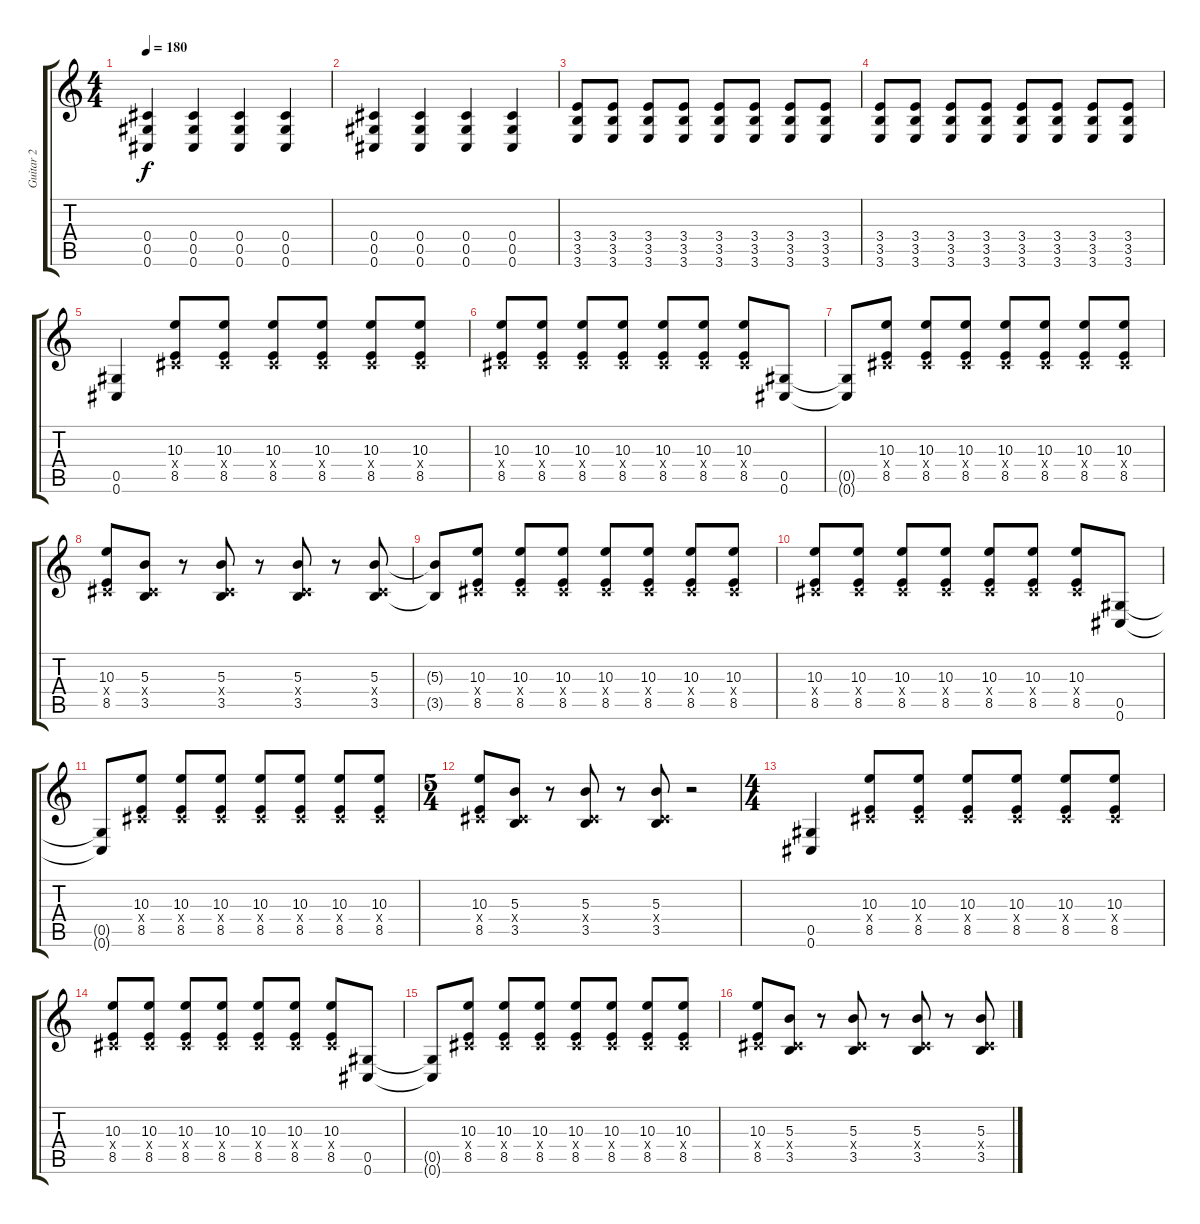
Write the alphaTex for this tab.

\track ("Guitar 2" "Guitar 2") {instrument distortionguitar}
\staff {score tabs}
\tuning (Eb4 Bb3 Gb3 Db3 Ab2 Db2) {hide}
\ts (4 4)
\tempo 180
\clef g2
\ks c
(0.4 0.5 0.6).4{dy f} (0.4 0.5 0.6).4 (0.4 0.5 0.6).4 (0.4 0.5 0.6).4 |
(0.4 0.5 0.6).4 (0.4 0.5 0.6).4 (0.4 0.5 0.6).4 (0.4 0.5 0.6).4 |
(3.4 3.5 3.6).8 (3.4 3.5 3.6).8 (3.4 3.5 3.6).8 (3.4 3.5 3.6).8 (3.4 3.5 3.6).8 (3.4 3.5 3.6).8 (3.4 3.5 3.6).8 (3.4 3.5 3.6).8 |
(3.4 3.5 3.6).8 (3.4 3.5 3.6).8 (3.4 3.5 3.6).8 (3.4 3.5 3.6).8 (3.4 3.5 3.6).8 (3.4 3.5 3.6).8 (3.4 3.5 3.6).8 (3.4 3.5 3.6).8 |
(0.5 0.6).4 (10.3 0.4{x} 8.5).8 (10.3 0.4{x} 8.5).8 (10.3 0.4{x} 8.5).8 (10.3 0.4{x} 8.5).8 (10.3 0.4{x} 8.5).8 (10.3 0.4{x} 8.5).8 |
(10.3 0.4{x} 8.5).8 (10.3 0.4{x} 8.5).8 (10.3 0.4{x} 8.5).8 (10.3 0.4{x} 8.5).8 (10.3 0.4{x} 8.5).8 (10.3 0.4{x} 8.5).8 (10.3 0.4{x} 8.5).8 (0.5 0.6).8 |
(0.5{t} 0.6{t}).8 (10.3 0.4{x} 8.5).8 (10.3 0.4{x} 8.5).8 (10.3 0.4{x} 8.5).8 (10.3 0.4{x} 8.5).8 (10.3 0.4{x} 8.5).8 (10.3 0.4{x} 8.5).8 (10.3 0.4{x} 8.5).8 |
(10.3 0.4{x} 8.5).8 (5.3 0.4{x} 3.5).8 r.8 (5.3 0.4{x} 3.5).8 r.8 (5.3 0.4{x} 3.5).8 r.8 (5.3 0.4{x} 3.5).8 |
(5.3{t} 3.5{t}).8 (10.3 0.4{x} 8.5).8 (10.3 0.4{x} 8.5).8 (10.3 0.4{x} 8.5).8 (10.3 0.4{x} 8.5).8 (10.3 0.4{x} 8.5).8 (10.3 0.4{x} 8.5).8 (10.3 0.4{x} 8.5).8 |
(10.3 0.4{x} 8.5).8 (10.3 0.4{x} 8.5).8 (10.3 0.4{x} 8.5).8 (10.3 0.4{x} 8.5).8 (10.3 0.4{x} 8.5).8 (10.3 0.4{x} 8.5).8 (10.3 0.4{x} 8.5).8 (0.5 0.6).8 |
(0.5{t} 0.6{t}).8 (10.3 0.4{x} 8.5).8 (10.3 0.4{x} 8.5).8 (10.3 0.4{x} 8.5).8 (10.3 0.4{x} 8.5).8 (10.3 0.4{x} 8.5).8 (10.3 0.4{x} 8.5).8 (10.3 0.4{x} 8.5).8 |
\ts (5 4)
(10.3 0.4{x} 8.5).8 (5.3 0.4{x} 3.5).8 r.8 (5.3 0.4{x} 3.5).8 r.8 (5.3 0.4{x} 3.5).8 r.2 |
\ts (4 4)
(0.5 0.6).4 (10.3 0.4{x} 8.5).8 (10.3 0.4{x} 8.5).8 (10.3 0.4{x} 8.5).8 (10.3 0.4{x} 8.5).8 (10.3 0.4{x} 8.5).8 (10.3 0.4{x} 8.5).8 |
(10.3 0.4{x} 8.5).8 (10.3 0.4{x} 8.5).8 (10.3 0.4{x} 8.5).8 (10.3 0.4{x} 8.5).8 (10.3 0.4{x} 8.5).8 (10.3 0.4{x} 8.5).8 (10.3 0.4{x} 8.5).8 (0.5 0.6).8 |
(0.5{t} 0.6{t}).8 (10.3 0.4{x} 8.5).8 (10.3 0.4{x} 8.5).8 (10.3 0.4{x} 8.5).8 (10.3 0.4{x} 8.5).8 (10.3 0.4{x} 8.5).8 (10.3 0.4{x} 8.5).8 (10.3 0.4{x} 8.5).8 |
(10.3 0.4{x} 8.5).8 (5.3 0.4{x} 3.5).8 r.8 (5.3 0.4{x} 3.5).8 r.8 (5.3 0.4{x} 3.5).8 r.8 (5.3 0.4{x} 3.5).8
